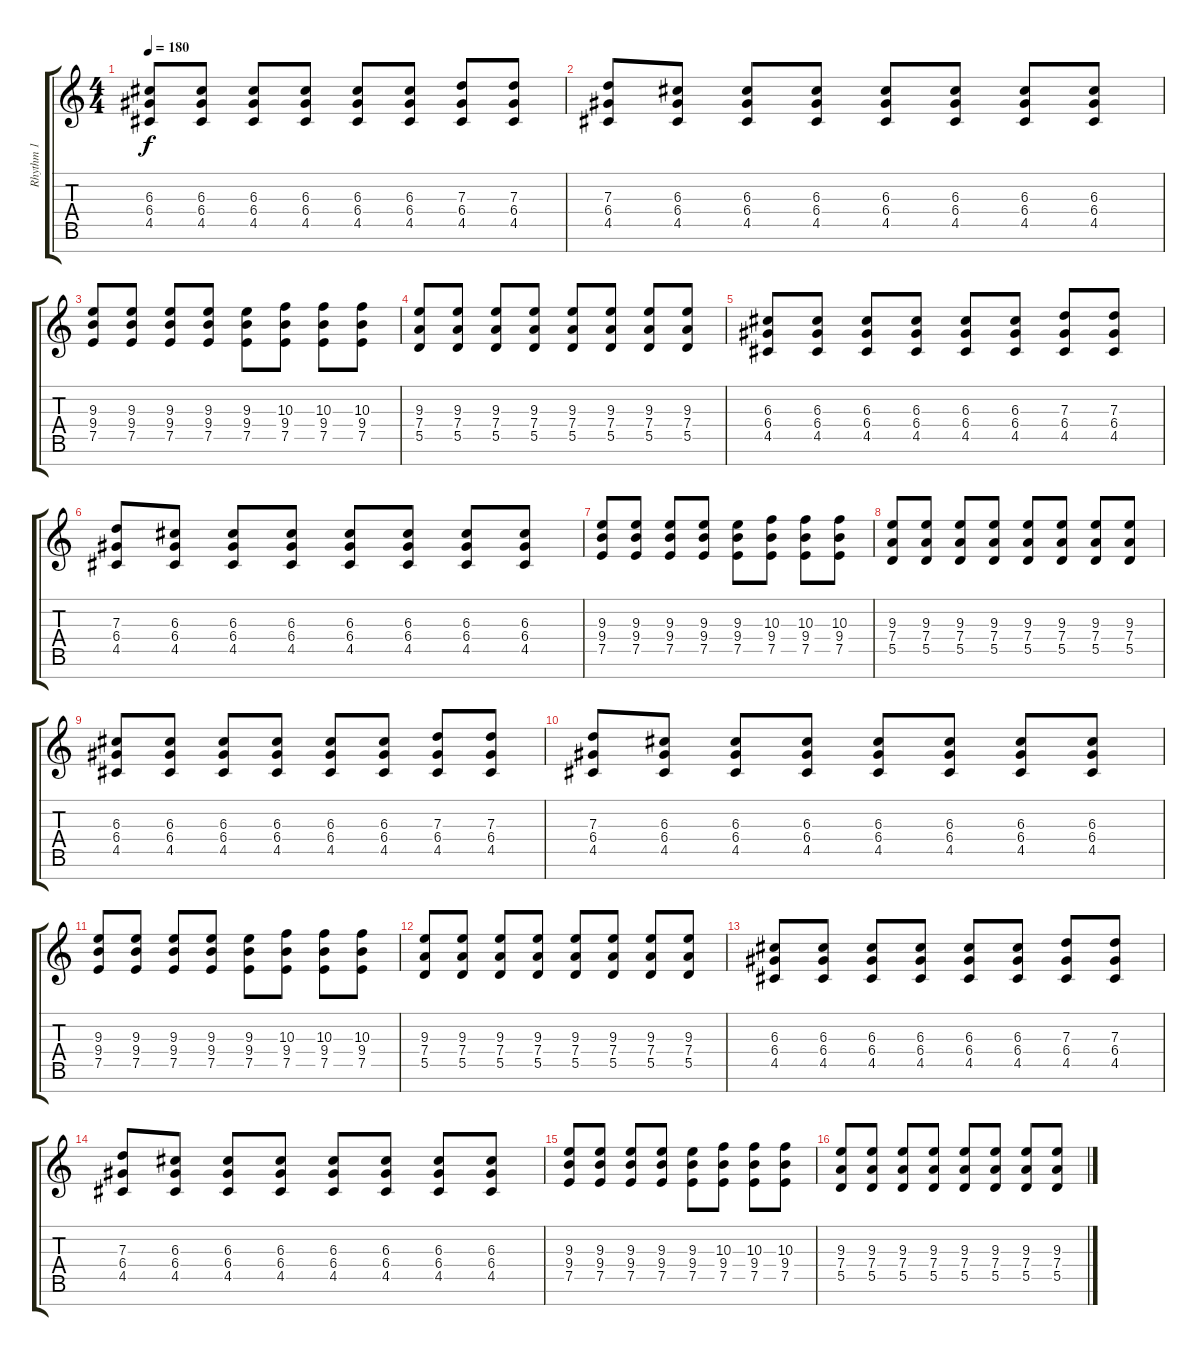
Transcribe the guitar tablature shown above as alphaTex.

\track ("Rhythm 1" "Rhythm 1") {instrument distortionguitar}
\staff {score tabs}
\tuning (E4 B3 G3 D3 A2 E2 B1) {hide}
\ts (4 4)
\tempo 180
\clef g2
\ks c
(6.3 6.4 4.5).8{dy f} (6.3 6.4 4.5).8 (6.3 6.4 4.5).8 (6.3 6.4 4.5).8 (6.3 6.4 4.5).8 (6.3 6.4 4.5).8 (7.3 6.4 4.5).8 (7.3 6.4 4.5).8 |
(7.3 6.4 4.5).8 (6.3 6.4 4.5).8 (6.3 6.4 4.5).8 (6.3 6.4 4.5).8 (6.3 6.4 4.5).8 (6.3 6.4 4.5).8 (6.3 6.4 4.5).8 (6.3 6.4 4.5).8 |
(9.3 9.4 7.5).8 (9.3 9.4 7.5).8 (9.3 9.4 7.5).8 (9.3 9.4 7.5).8 (9.3 9.4 7.5).8 (10.3 9.4 7.5).8 (10.3 9.4 7.5).8 (10.3 9.4 7.5).8 |
(9.3 7.4 5.5).8 (9.3 7.4 5.5).8 (9.3 7.4 5.5).8 (9.3 7.4 5.5).8 (9.3 7.4 5.5).8 (9.3 7.4 5.5).8 (9.3 7.4 5.5).8 (9.3 7.4 5.5).8 |
(6.3 6.4 4.5).8 (6.3 6.4 4.5).8 (6.3 6.4 4.5).8 (6.3 6.4 4.5).8 (6.3 6.4 4.5).8 (6.3 6.4 4.5).8 (7.3 6.4 4.5).8 (7.3 6.4 4.5).8 |
(7.3 6.4 4.5).8 (6.3 6.4 4.5).8 (6.3 6.4 4.5).8 (6.3 6.4 4.5).8 (6.3 6.4 4.5).8 (6.3 6.4 4.5).8 (6.3 6.4 4.5).8 (6.3 6.4 4.5).8 |
(9.3 9.4 7.5).8 (9.3 9.4 7.5).8 (9.3 9.4 7.5).8 (9.3 9.4 7.5).8 (9.3 9.4 7.5).8 (10.3 9.4 7.5).8 (10.3 9.4 7.5).8 (10.3 9.4 7.5).8 |
(9.3 7.4 5.5).8 (9.3 7.4 5.5).8 (9.3 7.4 5.5).8 (9.3 7.4 5.5).8 (9.3 7.4 5.5).8 (9.3 7.4 5.5).8 (9.3 7.4 5.5).8 (9.3 7.4 5.5).8 |
(6.3 6.4 4.5).8 (6.3 6.4 4.5).8 (6.3 6.4 4.5).8 (6.3 6.4 4.5).8 (6.3 6.4 4.5).8 (6.3 6.4 4.5).8 (7.3 6.4 4.5).8 (7.3 6.4 4.5).8 |
(7.3 6.4 4.5).8 (6.3 6.4 4.5).8 (6.3 6.4 4.5).8 (6.3 6.4 4.5).8 (6.3 6.4 4.5).8 (6.3 6.4 4.5).8 (6.3 6.4 4.5).8 (6.3 6.4 4.5).8 |
(9.3 9.4 7.5).8 (9.3 9.4 7.5).8 (9.3 9.4 7.5).8 (9.3 9.4 7.5).8 (9.3 9.4 7.5).8 (10.3 9.4 7.5).8 (10.3 9.4 7.5).8 (10.3 9.4 7.5).8 |
(9.3 7.4 5.5).8 (9.3 7.4 5.5).8 (9.3 7.4 5.5).8 (9.3 7.4 5.5).8 (9.3 7.4 5.5).8 (9.3 7.4 5.5).8 (9.3 7.4 5.5).8 (9.3 7.4 5.5).8 |
(6.3 6.4 4.5).8 (6.3 6.4 4.5).8 (6.3 6.4 4.5).8 (6.3 6.4 4.5).8 (6.3 6.4 4.5).8 (6.3 6.4 4.5).8 (7.3 6.4 4.5).8 (7.3 6.4 4.5).8 |
(7.3 6.4 4.5).8 (6.3 6.4 4.5).8 (6.3 6.4 4.5).8 (6.3 6.4 4.5).8 (6.3 6.4 4.5).8 (6.3 6.4 4.5).8 (6.3 6.4 4.5).8 (6.3 6.4 4.5).8 |
(9.3 9.4 7.5).8 (9.3 9.4 7.5).8 (9.3 9.4 7.5).8 (9.3 9.4 7.5).8 (9.3 9.4 7.5).8 (10.3 9.4 7.5).8 (10.3 9.4 7.5).8 (10.3 9.4 7.5).8 |
(9.3 7.4 5.5).8 (9.3 7.4 5.5).8 (9.3 7.4 5.5).8 (9.3 7.4 5.5).8 (9.3 7.4 5.5).8 (9.3 7.4 5.5).8 (9.3 7.4 5.5).8 (9.3 7.4 5.5).8
